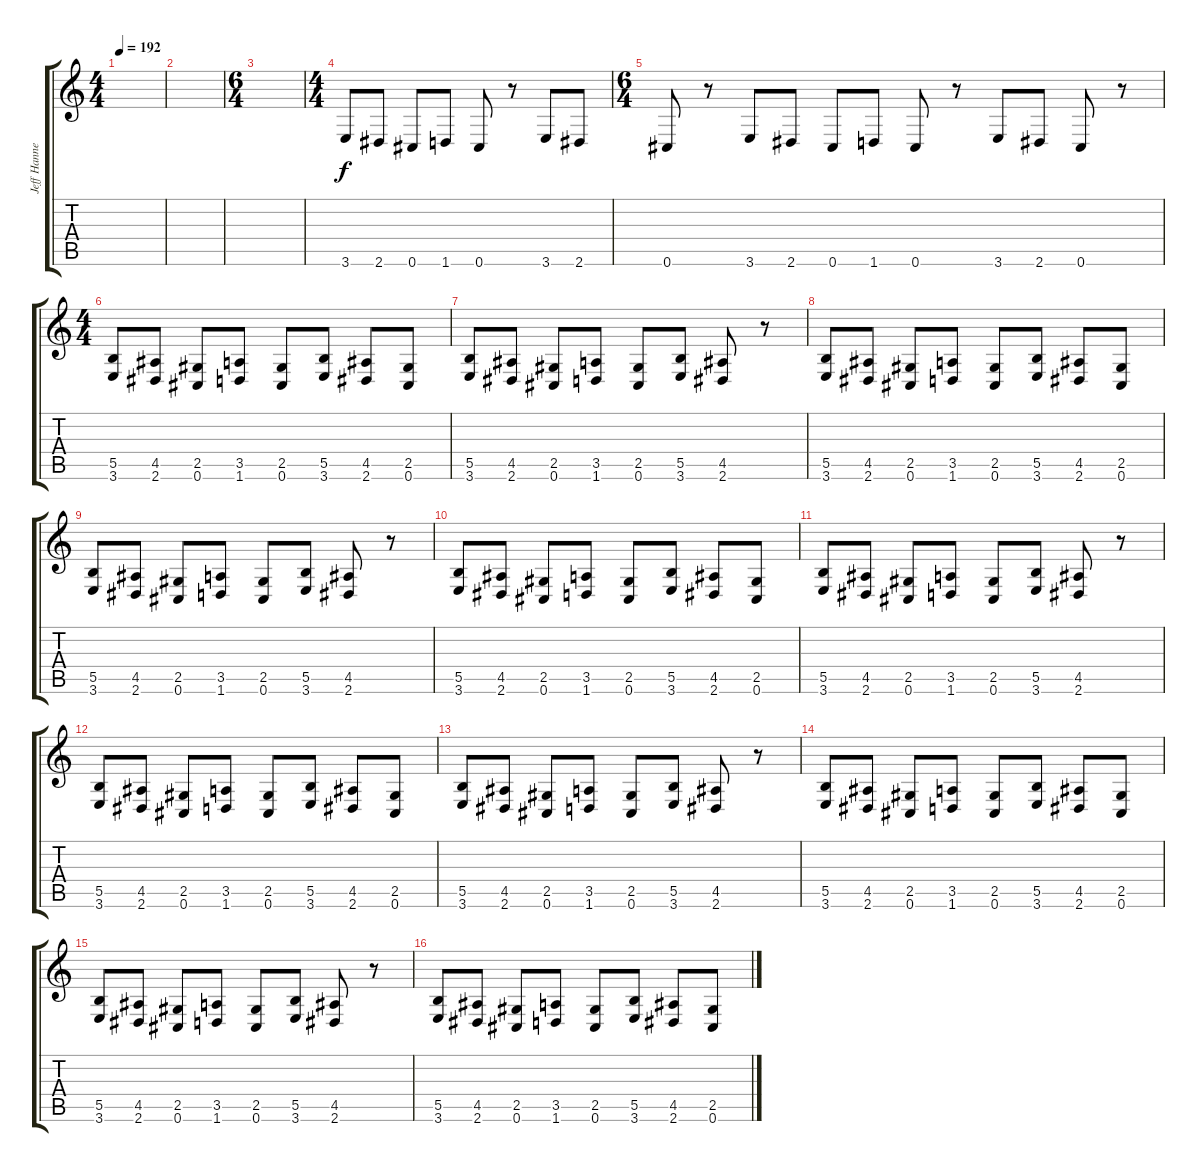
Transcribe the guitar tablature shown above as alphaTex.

\track ("Jeff Hanneman" "Jeff Hanne") {instrument distortionguitar}
\staff {score tabs}
\tuning (Db4 Ab3 E3 B2 Gb2 Db2) {hide}
\ts (4 4)
\tempo 192
\clef g2
\ks c
|
|
\ts (6 4)
|
\ts (4 4)
3.6.8 2.6.8 0.6.8 1.6.8 0.6.8 r.8 3.6.8 2.6.8 |
\ts (6 4)
0.6.8 r.8 3.6.8 2.6.8 0.6.8 1.6.8 0.6.8 r.8 3.6.8 2.6.8 0.6.8 r.8 |
\ts (4 4)
(5.5 3.6).8 (4.5 2.6).8 (2.5 0.6).8 (3.5 1.6).8 (2.5 0.6).8 (5.5 3.6).8 (4.5 2.6).8 (2.5 0.6).8 |
(5.5 3.6).8 (4.5 2.6).8 (2.5 0.6).8 (3.5 1.6).8 (2.5 0.6).8 (5.5 3.6).8 (4.5 2.6).8 r.8 |
(5.5 3.6).8 (4.5 2.6).8 (2.5 0.6).8 (3.5 1.6).8 (2.5 0.6).8 (5.5 3.6).8 (4.5 2.6).8 (2.5 0.6).8 |
(5.5 3.6).8 (4.5 2.6).8 (2.5 0.6).8 (3.5 1.6).8 (2.5 0.6).8 (5.5 3.6).8 (4.5 2.6).8 r.8 |
(5.5 3.6).8 (4.5 2.6).8 (2.5 0.6).8 (3.5 1.6).8 (2.5 0.6).8 (5.5 3.6).8 (4.5 2.6).8 (2.5 0.6).8 |
(5.5 3.6).8 (4.5 2.6).8 (2.5 0.6).8 (3.5 1.6).8 (2.5 0.6).8 (5.5 3.6).8 (4.5 2.6).8 r.8 |
(5.5 3.6).8 (4.5 2.6).8 (2.5 0.6).8 (3.5 1.6).8 (2.5 0.6).8 (5.5 3.6).8 (4.5 2.6).8 (2.5 0.6).8 |
(5.5 3.6).8 (4.5 2.6).8 (2.5 0.6).8 (3.5 1.6).8 (2.5 0.6).8 (5.5 3.6).8 (4.5 2.6).8 r.8 |
(5.5 3.6).8 (4.5 2.6).8 (2.5 0.6).8 (3.5 1.6).8 (2.5 0.6).8 (5.5 3.6).8 (4.5 2.6).8 (2.5 0.6).8 |
(5.5 3.6).8 (4.5 2.6).8 (2.5 0.6).8 (3.5 1.6).8 (2.5 0.6).8 (5.5 3.6).8 (4.5 2.6).8 r.8 |
(5.5 3.6).8 (4.5 2.6).8 (2.5 0.6).8 (3.5 1.6).8 (2.5 0.6).8 (5.5 3.6).8 (4.5 2.6).8 (2.5 0.6).8
